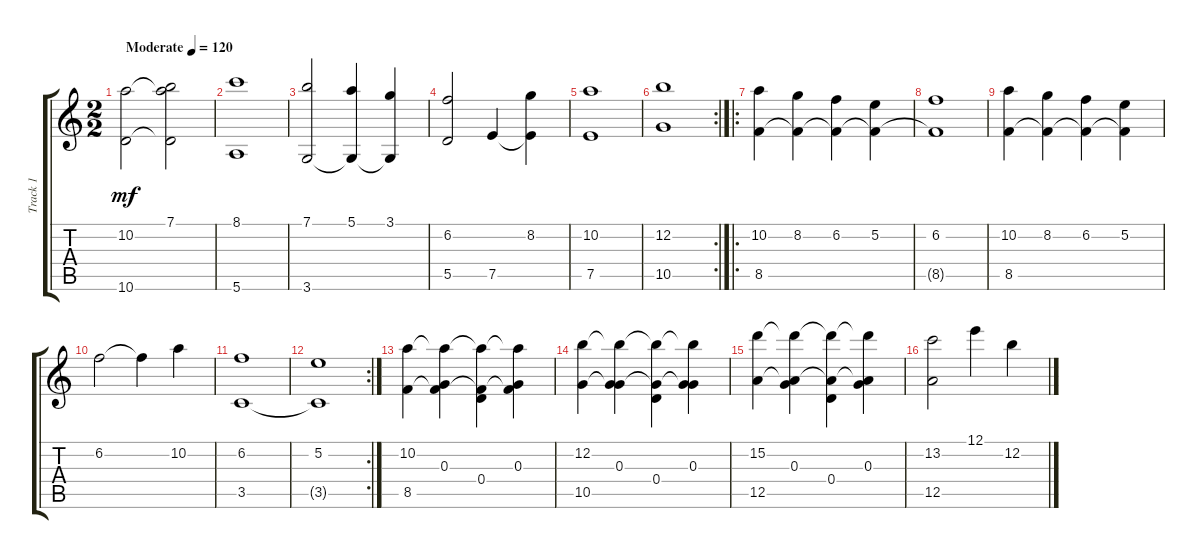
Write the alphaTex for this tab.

\track ("Track 1" "Track 1") {instrument acousticguitarnylon}
\staff {score tabs}
\tuning (E4 B3 G3 D3 A2 E2) {hide}
\ts (2 2)
\tempo (120 "Moderate")
\clef g2
\ks c
(10.2 10.6).2{dy mf instrument acousticguitarnylon} (7.1 10.2{t} 10.6{t}).2 |
(8.1 5.6).1 |
(7.1 3.6).2 (5.1 3.6{t}).4 (3.1 3.6{t}).4 |
(6.2 5.5).2 7.5.4 (8.2 7.5{t}).4 |
(10.2 7.5).1 |
\rc 2
(12.2 10.5).1 |
\ro
(10.2 8.5).4 (8.2 8.5{t}).4 (6.2 8.5{t}).4 (5.2 8.5{t}).4 |
(6.2 8.5{t}).1 |
(10.2 8.5).4 (8.2 8.5{t}).4 (6.2 8.5{t}).4 (5.2 8.5{t}).4 |
6.2.2 6.2{t}.4 10.2.4 |
(6.2 3.5).1 |
\rc 2
(5.2 3.5{t}).1 |
(10.2 8.5).4 (10.2{t} 0.3 8.5{t}).4 (10.2{t} 0.4 8.5{t}).4 (10.2{t} 0.3 8.5{t}).4 |
(12.2 10.5).4 (12.2{t} 0.3 10.5{t}).4 (12.2{t} 0.4 10.5{t}).4 (12.2{t} 0.3 10.5{t}).4 |
(15.2 12.5).4 (15.2{t} 0.3 12.5{t}).4 (15.2{t} 0.4 12.5{t}).4 (15.2{t} 0.3 12.5{t}).4 |
(13.2 12.5).2 12.1.4 12.2.4
